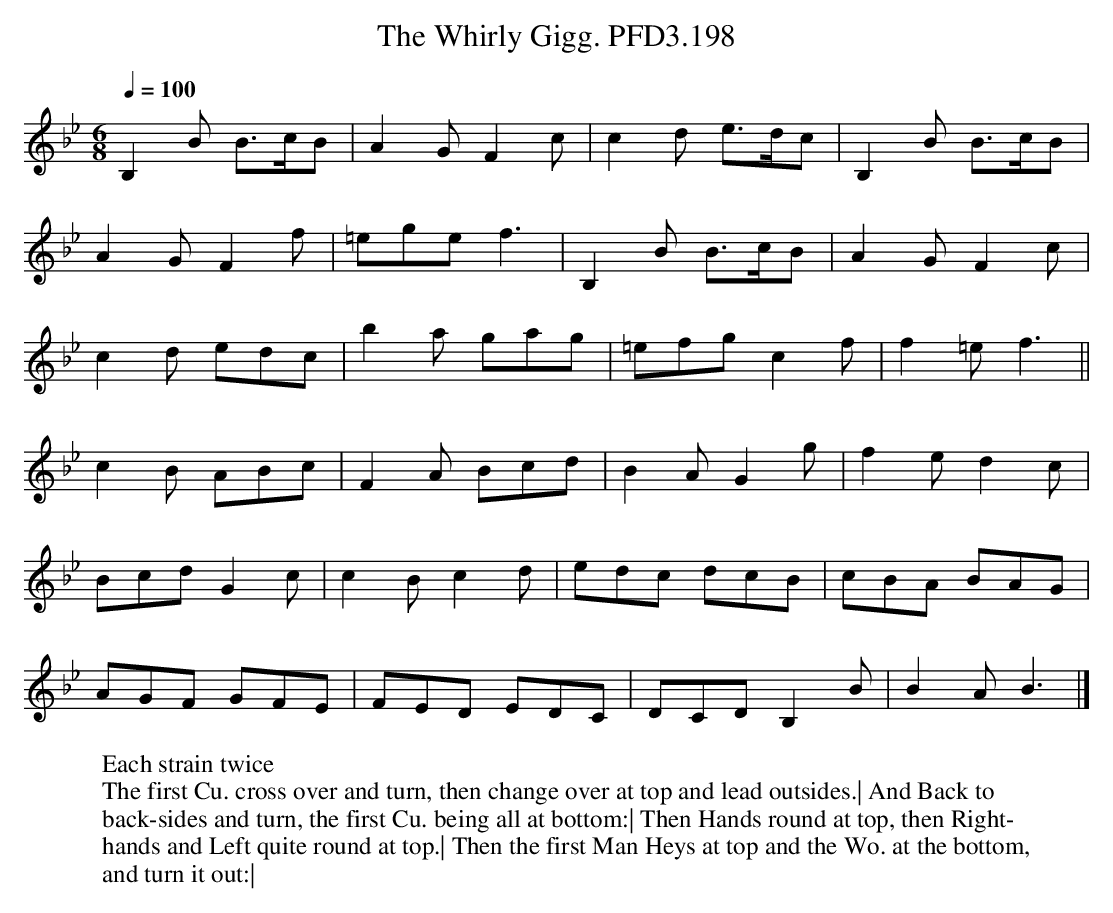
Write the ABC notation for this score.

X:1
T:Whirly Gigg. PFD3.198, The
M:6/8
L:1/8
Q:1/4=100
K:Bb
B,2B B>cB|A2GF2c|c2d e>dc|B,2B B>cB|
A2GF2f|=egef3|B,2B B>cB|A2GF2c|
c2d edc|b2a gag|=efgc2f|f2=ef3||
c2B ABc|F2A Bcd|B2AG2g|f2ed2c|
BcdG2c|c2Bc2d|edc dcB|cBA BAG|
AGF GFE|FED EDC|DCDB,2B|B2AB3|]
W:Each strain twice
W:The first Cu. cross over and turn, then change over at top and lead outsides.| And Back to
W:back-sides and turn, the first Cu. being all at bottom:| Then Hands round at top, then Right-
W:hands and Left quite round at top.| Then the first Man Heys at top and the Wo. at the bottom,
W:and turn it out:|
